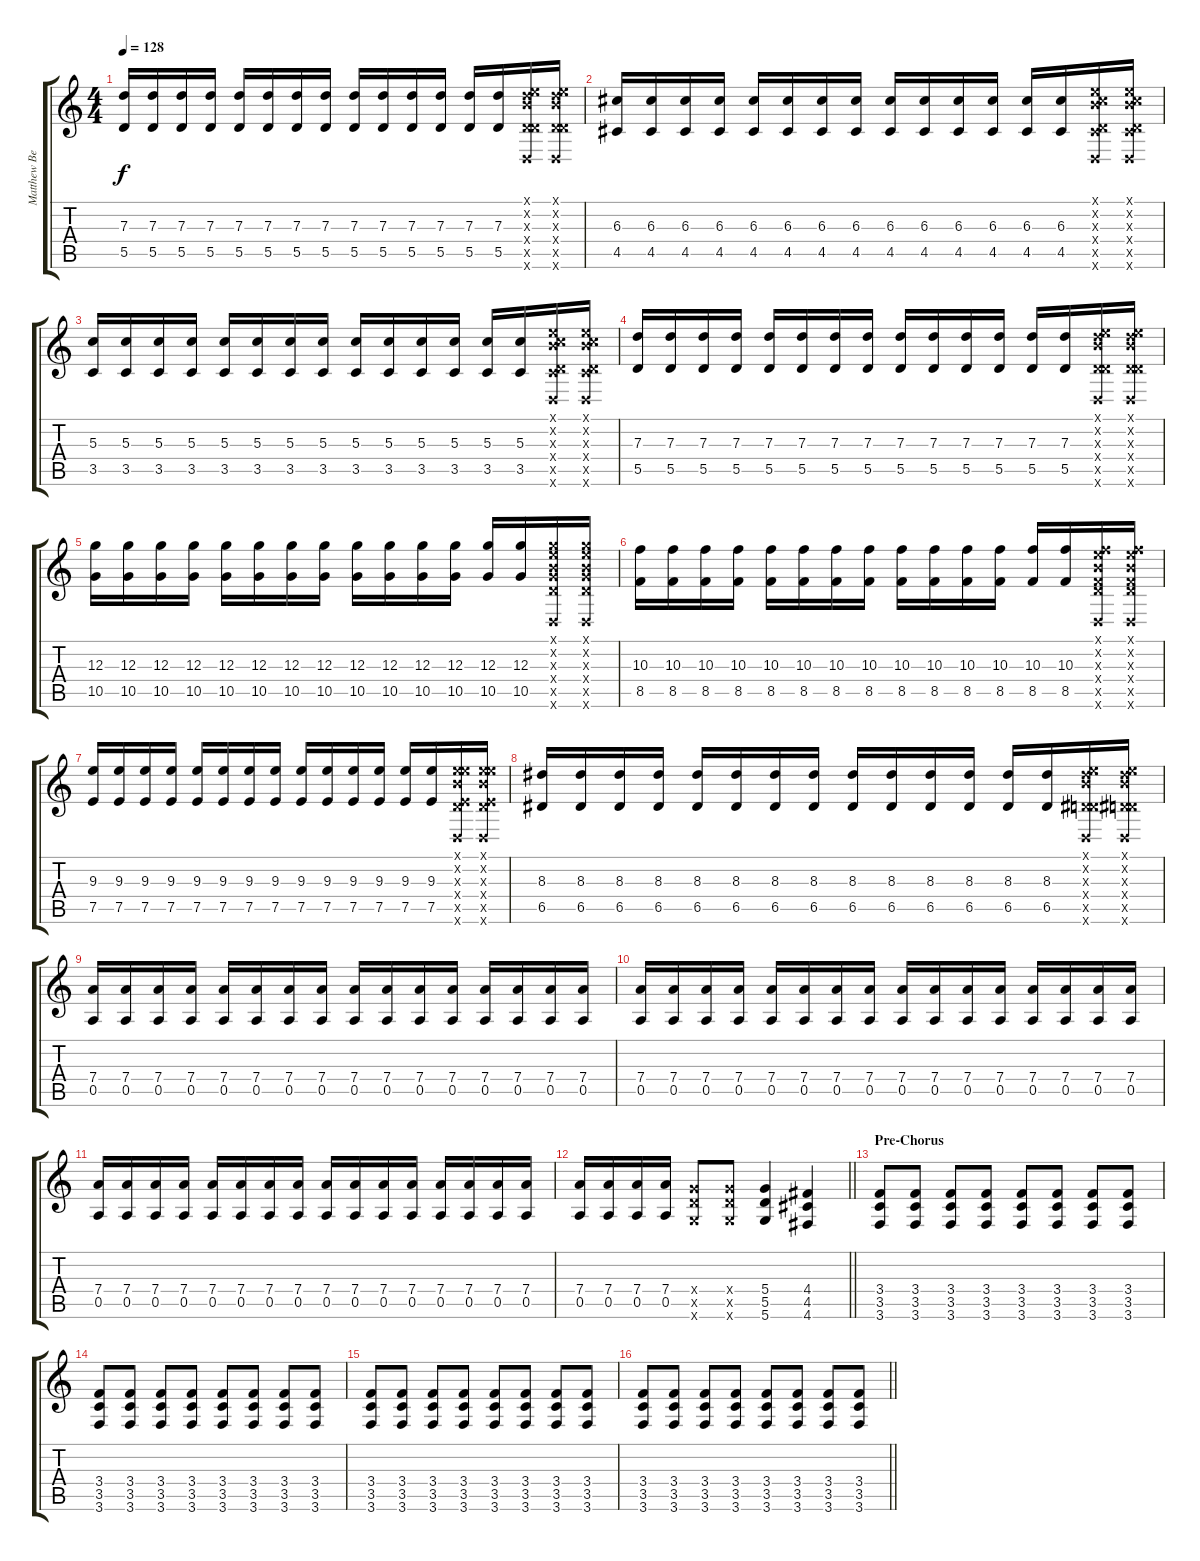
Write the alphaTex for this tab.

\track ("Matthew Bellamy (Gtr 1)" "Matthew Be") {mute instrument distortionguitar}
\staff {score tabs}
\tuning (E4 B3 G3 D3 A2 D2) {hide}
\ts (4 4)
\tempo 128
\clef g2
\ks c
(7.3 5.5).16{dy f} (7.3 5.5).16 (7.3 5.5).16 (7.3 5.5).16 (7.3 5.5).16 (7.3 5.5).16 (7.3 5.5).16 (7.3 5.5).16 (7.3 5.5).16 (7.3 5.5).16 (7.3 5.5).16 (7.3 5.5).16 (7.3 5.5).16 (7.3 5.5).16 (0.1{x} 0.2{x} 7.3{x} 0.4{x} 5.5{x} 0.6{x}).16 (0.1{x} 0.2{x} 7.3{x} 0.4{x} 5.5{x} 0.6{x}).16 |
(6.3 4.5).16 (6.3 4.5).16 (6.3 4.5).16 (6.3 4.5).16 (6.3 4.5).16 (6.3 4.5).16 (6.3 4.5).16 (6.3 4.5).16 (6.3 4.5).16 (6.3 4.5).16 (6.3 4.5).16 (6.3 4.5).16 (6.3 4.5).16 (6.3 4.5).16 (0.1{x} 0.2{x} 6.3{x} 0.4{x} 4.5{x} 0.6{x}).16 (0.1{x} 0.2{x} 6.3{x} 0.4{x} 4.5{x} 0.6{x}).16 |
(5.3 3.5).16 (5.3 3.5).16 (5.3 3.5).16 (5.3 3.5).16 (5.3 3.5).16 (5.3 3.5).16 (5.3 3.5).16 (5.3 3.5).16 (5.3 3.5).16 (5.3 3.5).16 (5.3 3.5).16 (5.3 3.5).16 (5.3 3.5).16 (5.3 3.5).16 (0.1{x} 0.2{x} 5.3{x} 0.4{x} 3.5{x} 0.6{x}).16 (0.1{x} 0.2{x} 5.3{x} 0.4{x} 3.5{x} 0.6{x}).16 |
(7.3 5.5).16 (7.3 5.5).16 (7.3 5.5).16 (7.3 5.5).16 (7.3 5.5).16 (7.3 5.5).16 (7.3 5.5).16 (7.3 5.5).16 (7.3 5.5).16 (7.3 5.5).16 (7.3 5.5).16 (7.3 5.5).16 (7.3 5.5).16 (7.3 5.5).16 (0.1{x} 0.2{x} 7.3{x} 0.4{x} 5.5{x} 0.6{x}).16 (0.1{x} 0.2{x} 7.3{x} 0.4{x} 5.5{x} 0.6{x}).16 |
(12.3 10.5).16 (12.3 10.5).16 (12.3 10.5).16 (12.3 10.5).16 (12.3 10.5).16 (12.3 10.5).16 (12.3 10.5).16 (12.3 10.5).16 (12.3 10.5).16 (12.3 10.5).16 (12.3 10.5).16 (12.3 10.5).16 (12.3 10.5).16 (12.3 10.5).16 (0.1{x} 0.2{x} 12.3{x} 0.4{x} 10.5{x} 0.6{x}).16 (0.1{x} 0.2{x} 12.3{x} 0.4{x} 10.5{x} 0.6{x}).16 |
(10.3 8.5).16 (10.3 8.5).16 (10.3 8.5).16 (10.3 8.5).16 (10.3 8.5).16 (10.3 8.5).16 (10.3 8.5).16 (10.3 8.5).16 (10.3 8.5).16 (10.3 8.5).16 (10.3 8.5).16 (10.3 8.5).16 (10.3 8.5).16 (10.3 8.5).16 (0.1{x} 0.2{x} 10.3{x} 0.4{x} 8.5{x} 0.6{x}).16 (0.1{x} 0.2{x} 10.3{x} 0.4{x} 8.5{x} 0.6{x}).16 |
(9.3 7.5).16 (9.3 7.5).16 (9.3 7.5).16 (9.3 7.5).16 (9.3 7.5).16 (9.3 7.5).16 (9.3 7.5).16 (9.3 7.5).16 (9.3 7.5).16 (9.3 7.5).16 (9.3 7.5).16 (9.3 7.5).16 (9.3 7.5).16 (9.3 7.5).16 (0.1{x} 0.2{x} 9.3{x} 0.4{x} 7.5{x} 0.6{x}).16 (0.1{x} 0.2{x} 9.3{x} 0.4{x} 7.5{x} 0.6{x}).16 |
(8.3 6.5).16 (8.3 6.5).16 (8.3 6.5).16 (8.3 6.5).16 (8.3 6.5).16 (8.3 6.5).16 (8.3 6.5).16 (8.3 6.5).16 (8.3 6.5).16 (8.3 6.5).16 (8.3 6.5).16 (8.3 6.5).16 (8.3 6.5).16 (8.3 6.5).16 (0.1{x} 0.2{x} 8.3{x} 0.4{x} 6.5{x} 0.6{x}).16 (0.1{x} 0.2{x} 8.3{x} 0.4{x} 6.5{x} 0.6{x}).16 |
(7.4 0.5).16 (7.4 0.5).16 (7.4 0.5).16 (7.4 0.5).16 (7.4 0.5).16 (7.4 0.5).16 (7.4 0.5).16 (7.4 0.5).16 (7.4 0.5).16 (7.4 0.5).16 (7.4 0.5).16 (7.4 0.5).16 (7.4 0.5).16 (7.4 0.5).16 (7.4 0.5).16 (7.4 0.5).16 |
(7.4 0.5).16 (7.4 0.5).16 (7.4 0.5).16 (7.4 0.5).16 (7.4 0.5).16 (7.4 0.5).16 (7.4 0.5).16 (7.4 0.5).16 (7.4 0.5).16 (7.4 0.5).16 (7.4 0.5).16 (7.4 0.5).16 (7.4 0.5).16 (7.4 0.5).16 (7.4 0.5).16 (7.4 0.5).16 |
(7.4 0.5).16 (7.4 0.5).16 (7.4 0.5).16 (7.4 0.5).16 (7.4 0.5).16 (7.4 0.5).16 (7.4 0.5).16 (7.4 0.5).16 (7.4 0.5).16 (7.4 0.5).16 (7.4 0.5).16 (7.4 0.5).16 (7.4 0.5).16 (7.4 0.5).16 (7.4 0.5).16 (7.4 0.5).16 |
\barLineRight lightlight
(7.4 0.5).16 (7.4 0.5).16 (7.4 0.5).16 (7.4 0.5).16 (5.4{x} 5.5{x} 5.6{x}).8 (5.4{x} 5.5{x} 5.6{x}).8 (5.4 5.5 5.6).4 (4.4 4.5 4.6).4 |
\section ("" "Pre-Chorus")
(3.4 3.5 3.6).8 (3.4 3.5 3.6).8 (3.4 3.5 3.6).8 (3.4 3.5 3.6).8 (3.4 3.5 3.6).8 (3.4 3.5 3.6).8 (3.4 3.5 3.6).8 (3.4 3.5 3.6).8 |
(3.4 3.5 3.6).8 (3.4 3.5 3.6).8 (3.4 3.5 3.6).8 (3.4 3.5 3.6).8 (3.4 3.5 3.6).8 (3.4 3.5 3.6).8 (3.4 3.5 3.6).8 (3.4 3.5 3.6).8 |
(3.4 3.5 3.6).8 (3.4 3.5 3.6).8 (3.4 3.5 3.6).8 (3.4 3.5 3.6).8 (3.4 3.5 3.6).8 (3.4 3.5 3.6).8 (3.4 3.5 3.6).8 (3.4 3.5 3.6).8 |
\barLineRight lightlight
(3.4 3.5 3.6).8 (3.4 3.5 3.6).8 (3.4 3.5 3.6).8 (3.4 3.5 3.6).8 (3.4 3.5 3.6).8 (3.4 3.5 3.6).8 (3.4 3.5 3.6).8 (3.4 3.5 3.6).8
